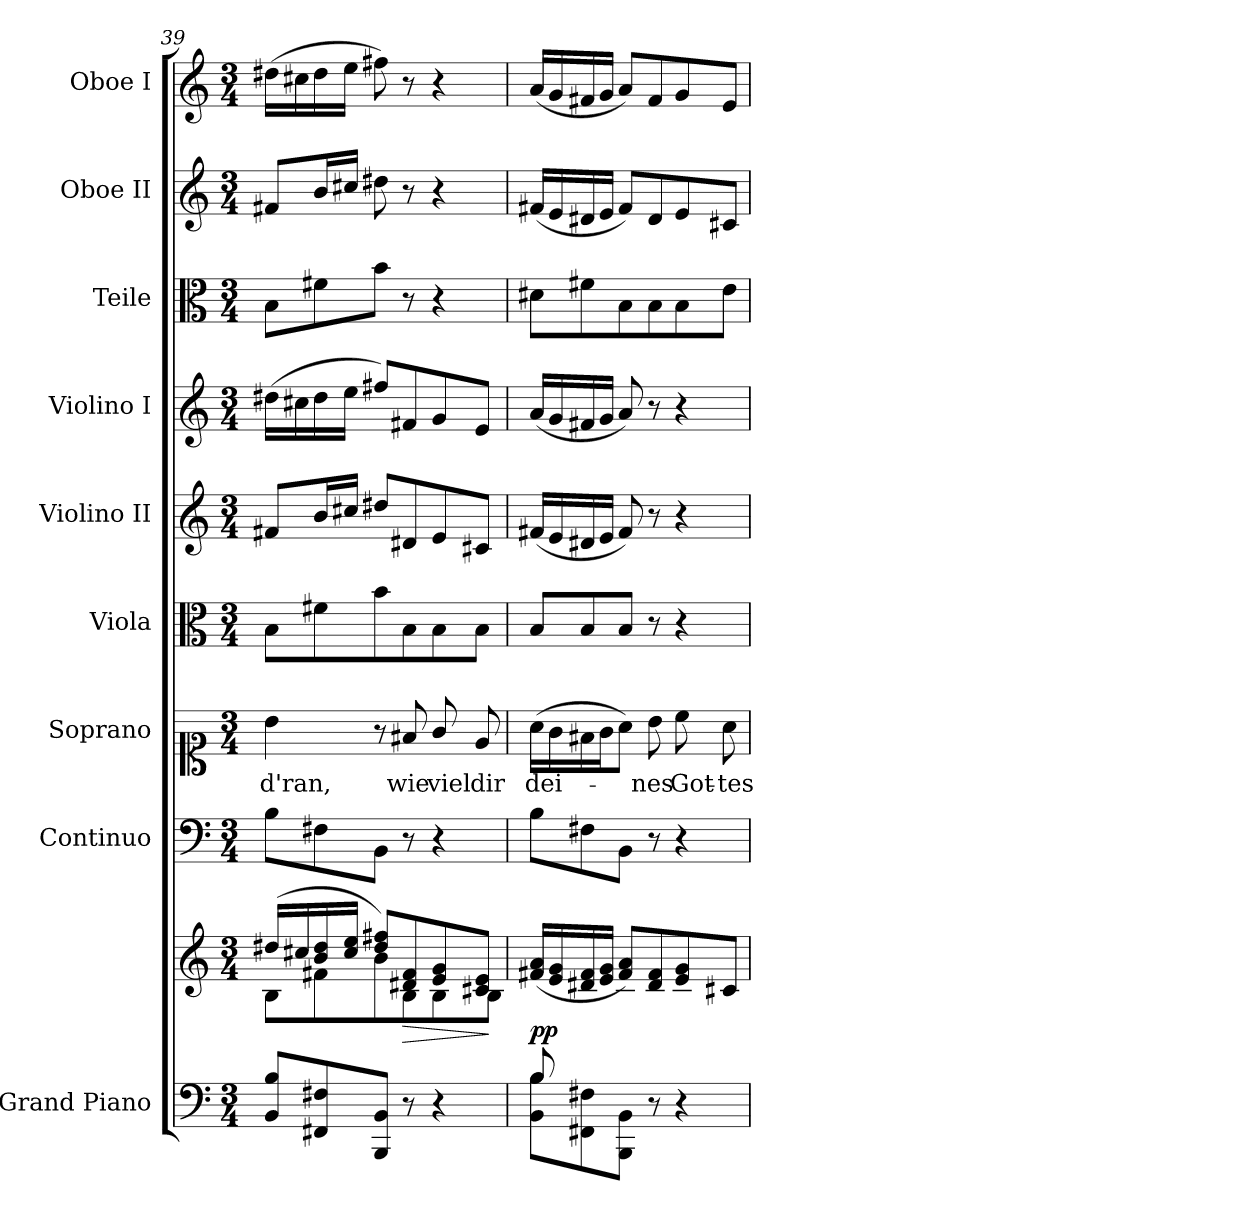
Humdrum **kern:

**kern	**kern	**dynam	**kern	**kern	**text	**kern	**kern	**kern	**kern	**kern	**kern
*part9	*part9	*part9	*part8	*part7	*part7	*part6	*part5	*part4	*part3	*part2	*part1
*staff10	*staff9	*staff9/10	*staff8	*staff7	*staff7	*staff6	*staff5	*staff4	*staff3	*staff2	*staff1
*I"Grand Piano	*	*	*I"Continuo	*I"Soprano	*	*I"Viola	*I"Violino II	*I"Violino I	*I"Teile	*I"Oboe II	*I"Oboe I
*I'Pno	*	*	*	*	*	*	*	*	*	*I'Ob	*I'Ob
*clefF4	*clefG2	*	*clefF4	*clefC1	*	*clefC3	*clefG2	*clefG2	*clefC3	*clefG2	*clefG2
*k[]	*k[]	*	*k[]	*k[]	*	*k[]	*k[]	*k[]	*k[]	*k[]	*k[]
*M3/4	*M3/4	*	*M3/4	*M3/4	*	*M3/4	*M3/4	*M3/4	*M3/4	*M3/4	*M3/4
=39	=39	=39	=39	=39	=39	=39	=39	=39	=39	=39	=39
*	*^	*	*	*	*	*	*	*	*	*	*
!	!	!	!	!	!	!LO:LY:b	!	!	!	!	!	!
8BB/ 8B/L	(>16dd#X/LL	8B\L	.	8B\L	4b\	d'ran,	8B\L	8f#X/L	(>16dd#X\LL	8B\L	8f#X/L	(>16dd#X\LL
.	16cc#X/	.	.	.	.	.	.	.	16cc#X\	.	.	16cc#X\
8FF#X/ 8F#X/	16b/ 16dd#/	8f#X\	.	8F#X\	.	.	8f#X\	16b/L	16dd#\	8f#X\	16b/L	16dd#\
.	16cc#/ 16ee/JJ	.	.	.	.	.	.	16cc#X/JJ	16ee\JJ	.	16cc#X/JJ	16ee\JJ
8BBB/ 8BB/J	8dd#/ 8ff#X/L)	8b\	.	8BB\J	8r	.	8b\	8dd#X/L	8ff#X/L)	8b\J	8dd#X\	8ff#X\)
!	!	!	!LO:HP:b	!	!	!LO:LY:b	!	!	!	!	!	!
8r	8d#X/ 8f#/	8B\	>	8r	8f#X/	wie	8B\	8d#X/	8f#X/	8r	8r	8r
!	!	!	!	!	!	!LO:LY:b	!	!	!	!	!	!
4r	8e/ 8g/	8B\	.	4r	8g/	viel	8B\	8e/	8g/	4r	4r	4r
!	!	!	!	!	!	!LO:LY:b	!	!	!	!	!	!
.	8c#X/ 8e/J	8B\J	.	.	8e/	dir	8B\J	8c#X/J	8e/J	.	.	.
*	*v	*v	*	*	*	*	*	*	*	*	*	*
.	.	]	.	.	.	.	.	.	.	.	.
=40	=40	=40	=40	=40	=40	=40	=40	=40	=40	=40	=40
*^	*^	*	*	*	*	*	*	*	*	*	*
!	!	!	!	!LO:DY:b	!	!	!LO:LY:b	!	!	!	!	!	!
8B/L	8BB\ 8B\L	(>16f#X/ 16a/LL	8ryy	pp	8B\L	(<16a\LL	dei-	8B/L	(<16f#X/LL	(<16a/LL	8d#X\L	(<16f#X/LL	(<16a/LL
.	.	16e/ 16g/	.	.	.	16g\	.	.	16e/	16g/	.	16e/	16g/
2ryy	8FF#X\ 8F#X\	16d#X/ 16f#/	8B\	.	8F#X\	16f#X\	.	8B/	16d#X/	16f#X/	8f#X\	16d#X/	16f#X/
.	.	16e/ 16g/JJ	.	.	.	16g\J	.	.	16e/JJ	16g/JJ	.	16e/JJ	16g/JJ
.	8BBB\ 8BB\J	8f#/ 8a/L)	8B\	.	8BB\J	8a\J)	.	8B/J	8f#/)	8a/)	8B\	8f#/L)	8a/L)
!	!	!	!	!	!	!	!LO:LY:b	!	!	!	!	!	!
.	8r	8d#/ 8f#/	8B\	.	8r	8b\	nes	8r	8r	8r	8B\	8d#/	8f#/
!	!	!	!	!	!	!	!LO:LY:b	!	!	!	!	!	!
.	4r	8e/ 8g/	8B\	.	4r	8cc\	Got-	4r	4r	4r	8B\	8e/	8g/
!	!	!	!	!	!	!	!LO:LY:b	!	!	!	!	!	!
8ryy	.	8c#X/J	8e\J	.	.	8a\	-tes	.	.	.	8e\J	8c#X/J	8e/J
*v	*v	*	*	*	*	*	*	*	*	*	*	*	*
*	*v	*v	*	*	*	*	*	*	*	*	*	*
=	=	=	=	=	=	=	=	=	=	=	=
*-	*-	*-	*-	*-	*-	*-	*-	*-	*-	*-	*-
